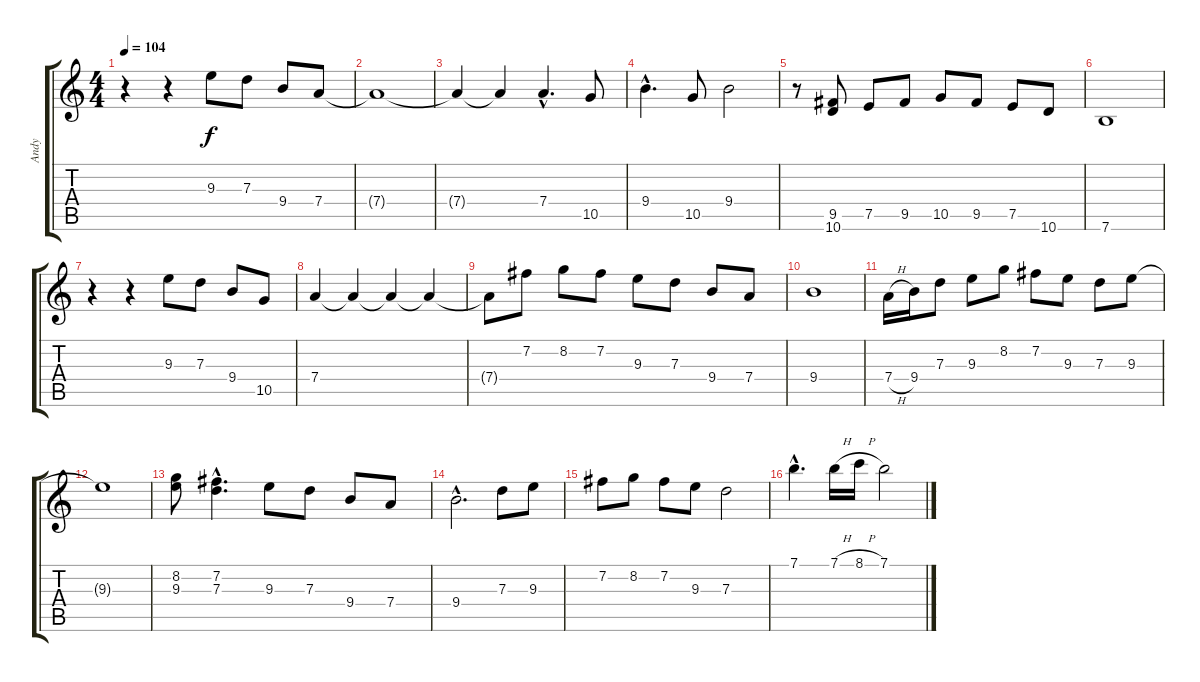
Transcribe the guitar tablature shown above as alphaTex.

\track ("Andy" "Andy") {instrument distortionguitar}
\staff {score tabs}
\tuning (E4 B3 G3 D3 A2 E2) {hide}
\ts (4 4)
\tempo 104
\clef g2
\ks c
r.4{dy f instrument distortionguitar} r.4 9.3.8 7.3.8 9.4.8 7.4.8 |
7.4{t}.1 |
7.4{t}.4 7.4{t}.4 7.4{hac}.4{d} 10.5.8 |
9.4{hac}.4{d} 10.5.8 9.4.2 |
r.8 (9.5 10.6).8 7.5.8 9.5.8 10.5.8 9.5.8 7.5.8 10.6.8 |
7.6.1{volume 4} |
r.4 r.4{volume 13} 9.3.8 7.3.8 9.4.8 10.5.8 |
7.4.4 7.4{t}.4 7.4{t}.4 7.4{t}.4 |
7.4{t}.8 7.2.8 8.2.8 7.2.8 9.3.8 7.3.8 9.4.8 7.4.8 |
9.4.1 |
7.4{h}.16 9.4.16 7.3.8 9.3.8 8.2.8 7.2.8 9.3.8 7.3.8 9.3.8 |
9.3{t}.1 |
(8.2 9.3).8 (7.2{hac} 7.3{hac}).4{d} 9.3.8 7.3.8 9.4.8 7.4.8 |
9.4{hac}.2{d} 7.3.8 9.3.8 |
7.2.8 8.2.8 7.2.8 9.3.8 7.3.2 |
7.1{hac}.4{d} 7.1{h}.16 8.1{h}.16 7.1.2
